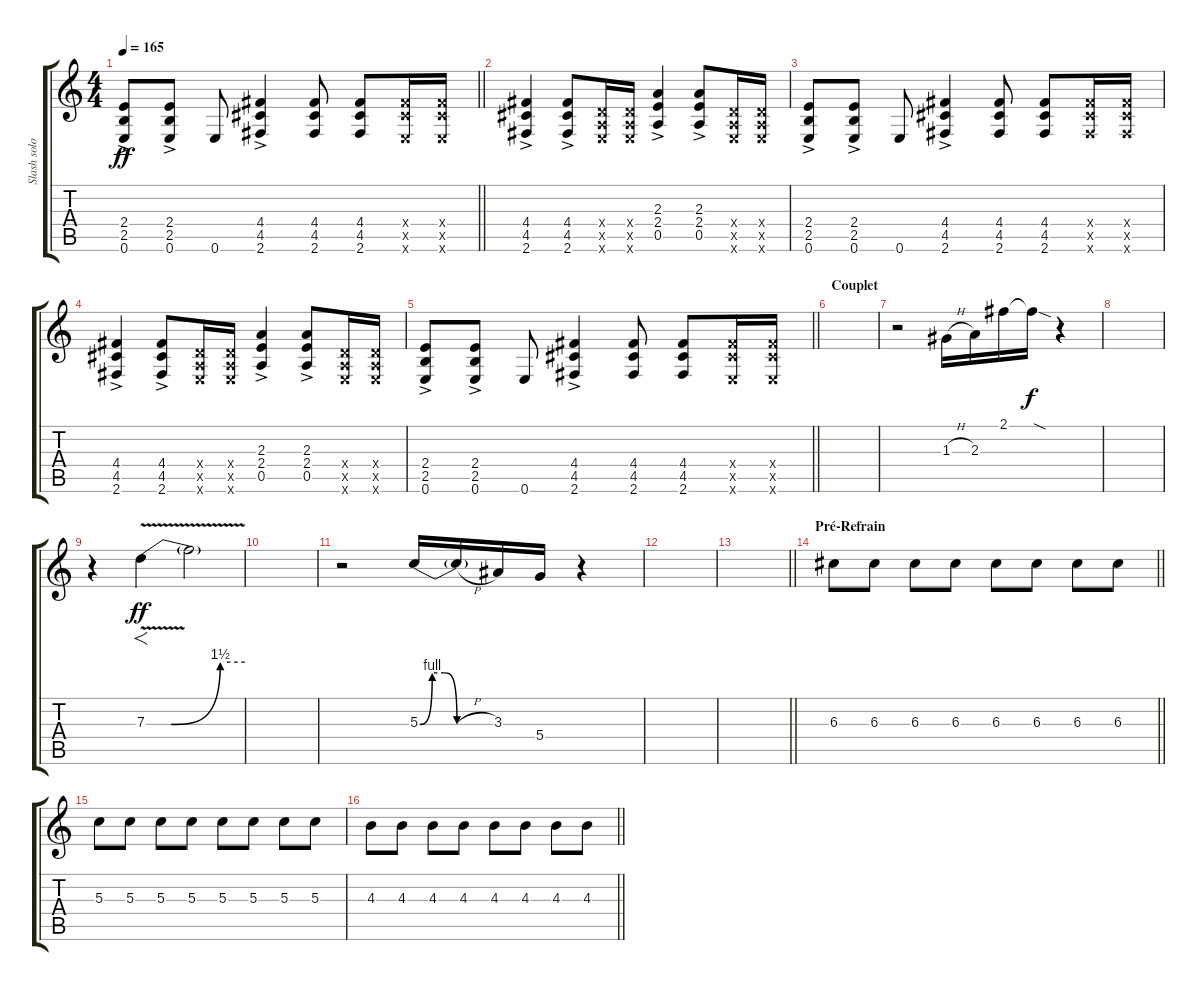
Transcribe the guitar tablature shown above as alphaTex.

\track ("Slash solos" "Slash solo") {instrument overdrivenguitar}
\staff {score tabs}
\tuning (E4 B3 G3 D3 A2 E2) {hide}
\ts (4 4)
\tempo 165
\clef g2
\barLineRight lightlight
\ks c
(2.4 2.5{ac} 0.6{ac}).8{dy ff} (2.4 2.5{ac} 0.6{ac}).8 0.6.8 (4.4 4.5{ac} 2.6{ac}).4 (4.4 4.5 2.6).8 (4.4 4.5 2.6).8 (4.4{x} 4.5{x} 0.6{x}).16 (4.4{x} 4.5{x} 0.6{x}).16 |
(4.4 4.5{ac} 2.6{ac}).4 (4.4 4.5{ac} 2.6{ac}).8 (0.4{x} 0.5{x} 0.6{x}).16 (0.4{x} 0.5{x} 0.6{x}).16 (2.3{ac} 2.4{ac} 0.5{ac}).4 (2.3{ac} 2.4{ac} 0.5{ac}).8 (0.4{x} 0.5{x} 0.6{x}).16 (0.4{x} 0.5{x} 0.6{x}).16 |
(2.4 2.5{ac} 0.6{ac}).8 (2.4 2.5{ac} 0.6{ac}).8 0.6.8 (4.4 4.5{ac} 2.6{ac}).4 (4.4 4.5 2.6).8 (4.4 4.5 2.6).8 (4.4{x} 4.5{x} 2.6{x}).16 (4.4{x} 4.5{x} 2.6{x}).16 |
(4.4 4.5{ac} 2.6{ac}).4 (4.4 4.5{ac} 2.6{ac}).8 (0.4{x} 0.5{x} 0.6{x}).16 (0.4{x} 0.5{x} 0.6{x}).16 (2.3{ac} 2.4{ac} 0.5{ac}).4 (2.3{ac} 2.4{ac} 0.5{ac}).8 (0.4{x} 0.5{x} 0.6{x}).16 (0.4{x} 0.5{x} 0.6{x}).16 |
\barLineRight lightlight
(2.4 2.5{ac} 0.6{ac}).8 (2.4 2.5{ac} 0.6{ac}).8 0.6.8 (4.4 4.5{ac} 2.6{ac}).4 (4.4 4.5 2.6).8 (4.4 4.5 2.6).8 (4.4{x} 4.5{x} 0.6{x}).16 (4.4{x} 4.5{x} 0.6{x}).16 |
\section ("" "Couplet")
|
r.2 1.3{h}.16 2.3.16 2.1.16 2.1{sod t}.16{dy f} r.4 |
|
r.4 7.3{be (custom 0 0 6 0 15 0 45 6 60 6) v}.4{f dy ff} 7.3{t}.2 |
|
r.2 5.3{be (custom 0 0 10 4 20 4 30 0 60 0)}.16 5.3{h t}.16 3.3.16 5.4.16 r.4 |
|
\barLineRight lightlight
|
\section ("" "Pré-Refrain")
\barLineRight lightlight
6.3.8 6.3.8 6.3.8 6.3.8 6.3.8 6.3.8 6.3.8 6.3.8 |
5.3.8 5.3.8 5.3.8 5.3.8 5.3.8 5.3.8 5.3.8 5.3.8 |
\barLineRight lightlight
4.3.8 4.3.8 4.3.8 4.3.8 4.3.8 4.3.8 4.3.8 4.3.8
